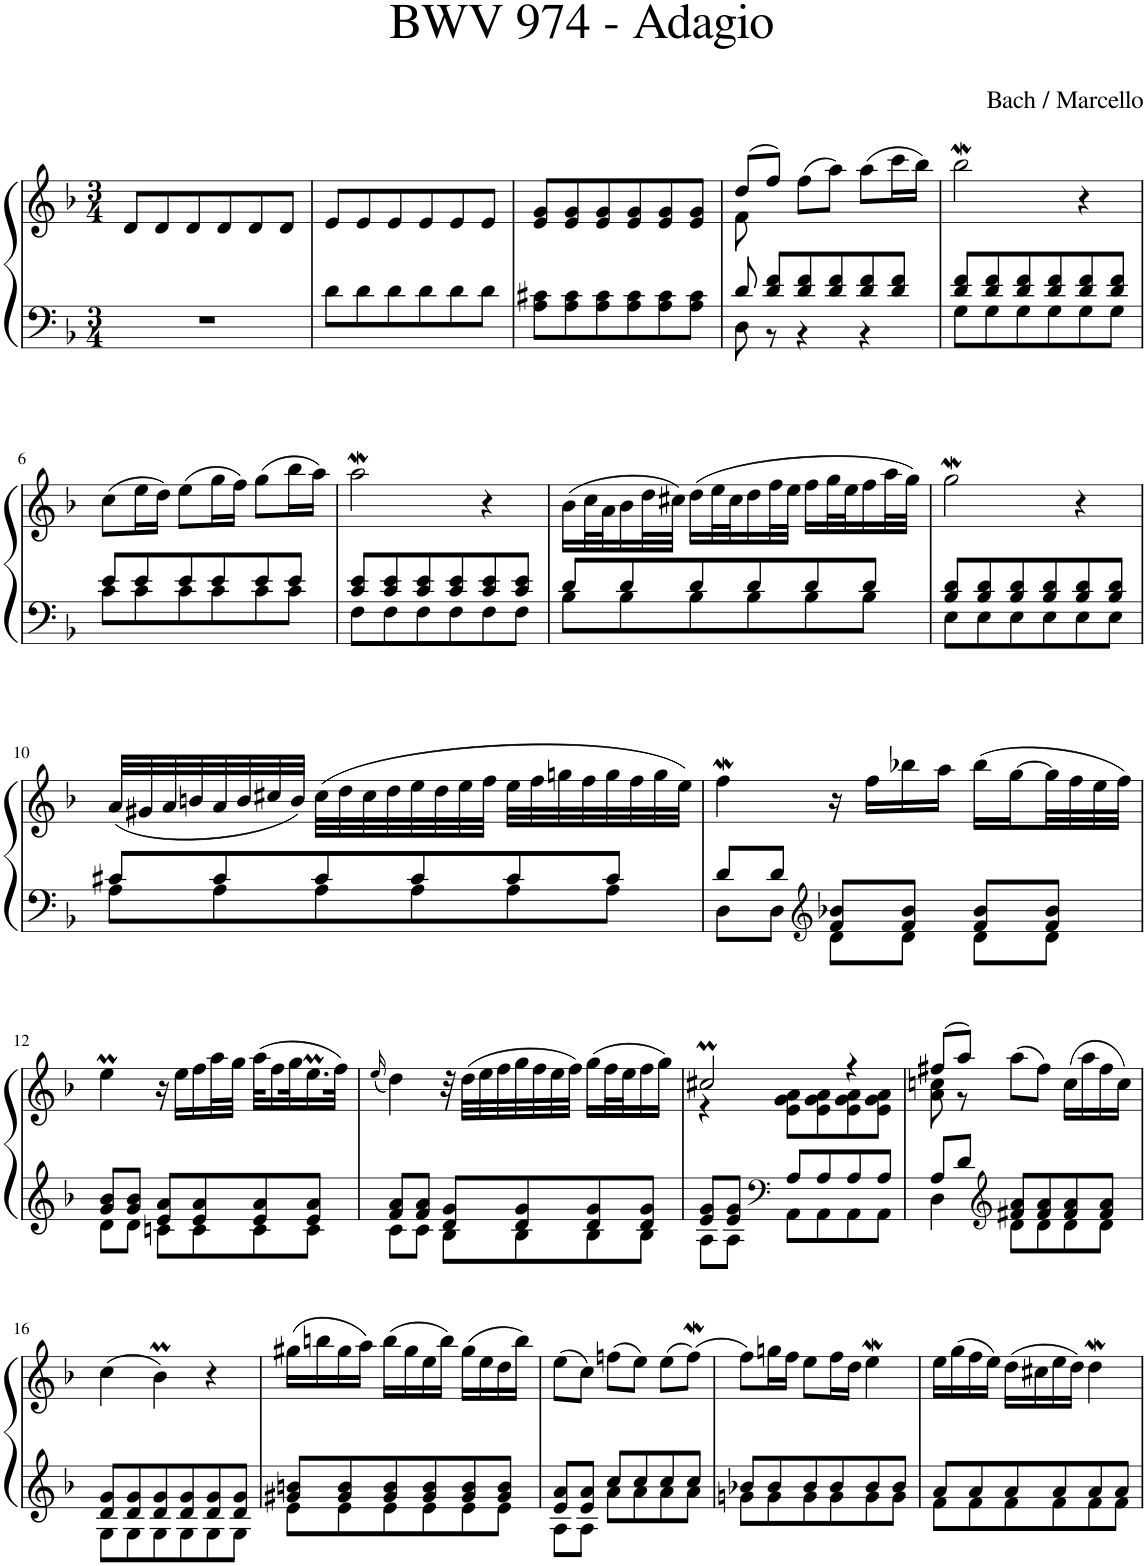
**kern	**kern
*part1	*part1
*staff2	*staff1
*I"Piano	*
*I'Pno	*
*clefF4	*clefG2
*k[b-]	*k[b-]
*M3/4	*M3/4
=1	=1
2.r	8d/L
.	8d/
.	8d/
.	8d/
.	8d/
.	8d/J
=2	=2
8d\L	8e/L
8d\	8e/
8d\	8e/
8d\	8e/
8d\	8e/
8d\J	8e/J
=3	=3
8A\ 8c#X\L	8e/ 8g/L
8A\ 8c#\	8e/ 8g/
8A\ 8c#\	8e/ 8g/
8A\ 8c#\	8e/ 8g/
8A\ 8c#\	8e/ 8g/
8A\ 8c#\J	8e/ 8g/J
=4	=4
*^	*^
8d/	8D\	(8dd/L	8f\
8d/ 8f/L	8r	8ff/J)	2ryy
8d/ 8f/	4r	(8ff\L	.
8d/ 8f/	.	8aa\J)	.
8d/ 8f/	4r	(8aa\L	.
8d/ 8f/J	.	16ccc\L	8ryy
.	.	16bb-\JJ)	.
*	*	*v	*v
=5	=5	=5
8d/ 8f/L	8G\L	2bb-w\
8d/ 8f/	8G\	.
8d/ 8f/	8G\	.
8d/ 8f/	8G\	.
8d/ 8f/	8G\	4r
8d/ 8f/J	8G\J	.
!!LO:LB:g=z
=6	=6	=6
8e/L	8c\L	(8cc\L
8e/	8c\	16ee\L
.	.	16dd\JJ)
8e/	8c\	(8ee\L
8e/	8c\	16gg\L
.	.	16ff\JJ)
8e/	8c\	(8gg\L
8e/J	8c\J	16bb-\L
.	.	16aa\JJ)
=7	=7	=7
8c/ 8e/L	8F\L	2aaW\
8c/ 8e/	8F\	.
8c/ 8e/	8F\	.
8c/ 8e/	8F\	.
8c/ 8e/	8F\	4r
8c/ 8e/J	8F\J	.
=8	=8	=8
8d/L	8B-\L	(16b-\LL
.	.	32cc\L
.	.	32a\J
8d/	8B-\	16b-\
.	.	32dd\L
.	.	32cc#X\JJJ)
8d/	8B-\	(16dd\LL
.	.	32ee\L
.	.	32cc#\J
8d/	8B-\	16dd\
.	.	32ff\L
.	.	32ee\JJJ
8d/	8B-\	16ff\LL
.	.	32gg\L
.	.	32ee\J
8d/J	8B-\J	16ff\
.	.	32aa\L
.	.	32gg\JJJ)
=9	=9	=9
8B-/ 8d/L	8E\L	2ggW\
8B-/ 8d/	8E\	.
8B-/ 8d/	8E\	.
8B-/ 8d/	8E\	.
8B-/ 8d/	8E\	4r
8B-/ 8d/J	8E\J	.
!!LO:LB:g=z
=10	=10	=10
8c#X/L	8A\L	(32a/LLL
.	.	32g#X/
.	.	32a/
.	.	32bn/
8c#/	8A\	32a/
.	.	32b/
.	.	32cc#X/
.	.	32b/JJJ)
8c#/	8A\	(32cc#\LLL
.	.	32dd\
.	.	32cc#\
.	.	32dd\
8c#/	8A\	32ee\
.	.	32dd\
.	.	32ee\
.	.	32ff\JJJ
8c#/	8A\	32ee\LLL
.	.	32ff\
.	.	32ggn\
.	.	32ff\
8c#/J	8A\J	32gg\
.	.	32ff\
.	.	32gg\
.	.	32ee\JJJ)
=11	=11	=11
8d/L	8D\L	4ffw\
8d/J	8D\J	.
*clefG2	*	*
8f/ 8b-X/L	8d\L	16r
.	.	16ff\LL
8f/ 8b-/J	8d\J	16bb-X\
.	.	16aa\JJ
8f/ 8b-/L	8d\L	(16bb-\LL
.	.	[16gg\
8f/ 8b-/J	8d\J	32gg\L]
.	.	32ff\
.	.	32ee\
.	.	32ff\JJJ)
!!LO:LB:g=z
=12	=12	=12
8g/ 8b-/L	8d\L	4eem\
8g/ 8b-/J	8d\J	.
8e/ 8a/L	8cn\L	16r
.	.	16ee\LL
8e/ 8a/	8c\	16ff\
.	.	32aa\L
.	.	32gg\JJJ
8e/ 8a/	8c\	(32aa\KLL
.	.	16ff\
.	.	32gg\K
8e/ 8a/J	8c\J	16.eem\
.	.	32ff\JJk)
=13	=13	=13
.	.	(16qee/
8f/ 8a/L	8c\L	4dd\)
8f/ 8a/J	8c\J	.
8d/ 8g/L	8B-\L	32r
.	.	(32dd\LLL
.	.	32ee\
.	.	32ff\
8d/ 8g/	8B-\	32gg\
.	.	32ff\
.	.	32ee\
.	.	32ff\JJJ)
8d/ 8g/	8B-\	(16gg\LL
.	.	32ff\L
.	.	32ee\J
8d/ 8g/J	8B-\J	16ff\
.	.	16gg\JJ)
=14	=14	=14
*	*	*^
8e/ 8g/L	8A\L	2cc#Xm/	4r
8e/ 8g/J	8A\J	.	.
*clefF4	*	*	*
8A/L	8AA\L	.	8e\ 8g\ 8a\L
8A/	8AA\	.	8e\ 8g\ 8a\
8A/	8AA\	4r	8e\ 8g\ 8a\
8A/J	8AA\J	.	8e\ 8g\ 8a\J
=15	=15	=15	=15
8A/L	4D\	(8ff#X/L	8a\ 8ccn\
8d/J	.	8aa/J)	8r
*clefG2	*	*	*
8f#X/ 8a/L	8d\L	(8aa\L	2ryy
8f#/ 8a/	8d\	8ff#\J)	.
8f#/ 8a/	8d\	(16cc\LL	.
.	.	16aa\	.
8f#/ 8a/J	8d\J	16ff#\	.
.	.	16cc\JJ)	.
*	*	*v	*v
!!LO:LB:g=z
=16	=16	=16
8d/ 8g/L	8G\L	(4cc\
8d/ 8g/	8G\	.
8d/ 8g/	8G\	4b-M\)
8d/ 8g/	8G\	.
8d/ 8g/	8G\	4r
8d/ 8g/J	8G\J	.
=17	=17	=17
8g#X/ 8bn/L	8e\L	(16gg#X\LL
.	.	16bbn\
8g#/ 8b/	8e\	16gg#\
.	.	16aa\JJ)
8g#/ 8b/	8e\	(16bb\LL
.	.	16gg#\
8g#/ 8b/	8e\	16ee\
.	.	16bb\JJ)
8g#/ 8b/	8e\	(16gg#\LL
.	.	16ee\
8g#/ 8b/J	8e\J	16dd\
.	.	16bb\JJ)
=18	=18	=18
8e/ 8a/L	8A\L	(8ee\L
8e/ 8a/J	8A\J	8cc\J)
8cc/L	8a\L	(8ffn\L
8cc/	8a\	8ee\J)
8cc/	8a\	(8ee\L
8cc/J	8a\J	(8ffw\J)
=19	=19	=19
8b-X/L	8gn\L	8ff\L)
8b-/	8g\	16ggn\L
.	.	16ff\JJ
8b-/	8g\	8ee\L
8b-/	8g\	16ff\L
.	.	16dd\JJ
8b-/	8g\	4eeW\
8b-/J	8g\J	.
=20	=20	=20
8a/L	8f\L	16ee\LL
.	.	(16gg\
8a/	8f\	16ff\
.	.	16ee\JJ)
8a/	8f\	(16dd\LL
.	.	16cc#X\
8a/	8f\	16ee\
.	.	16dd\JJ)
8a/	8f\	4ddW\
8a/J	8f\J	.
*v	*v	*
=	=
*-	*-
